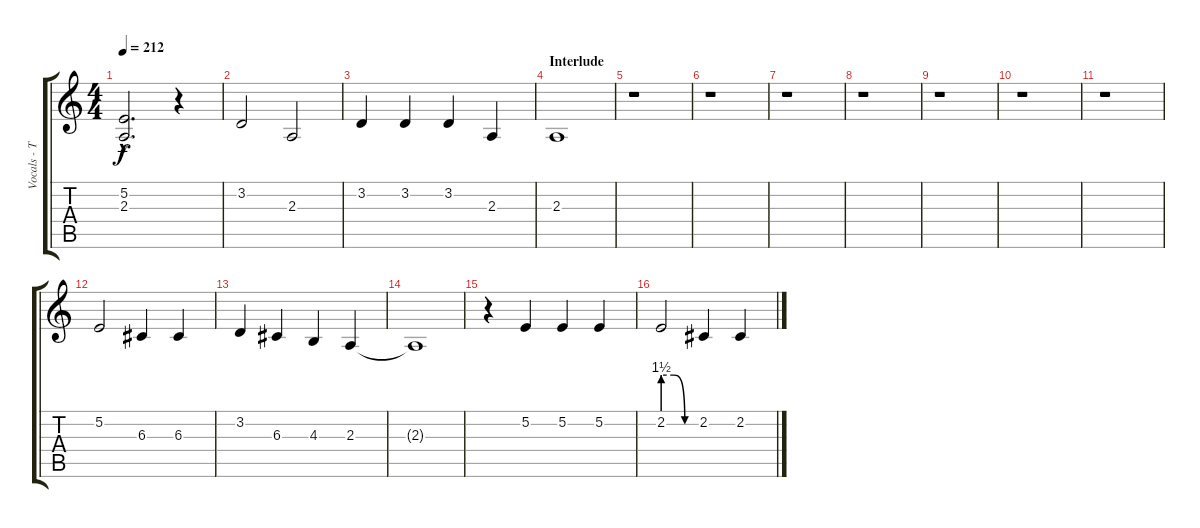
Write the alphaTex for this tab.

\track ("Vocals - Tom" "Vocals - T") {instrument tenorsax}
\staff {score tabs}
\tuning (E4 B3 G3 D3 A2 E2) {hide}
\ts (4 4)
\tempo 212
\clef g2
\ks c
(5.2{hac t} 2.3{hac t}).2{d dy f} r.4 |
3.2.2 2.3.2 |
3.2.4 3.2.4 3.2.4 2.3.4 |
\section ("" "Interlude")
2.3.1 |
r.1 |
r.1 |
r.1 |
r.1 |
r.1 |
r.1 |
r.1 |
5.2.2 6.3.4 6.3.4 |
3.2.4 6.3.4 4.3.4 2.3.4 |
2.3{t}.1 |
r.4 5.2.4 5.2.4 5.2.4 |
2.2{be (custom 0 6 20 6 40 0 60 0)}.2 2.2.4 2.2.4
